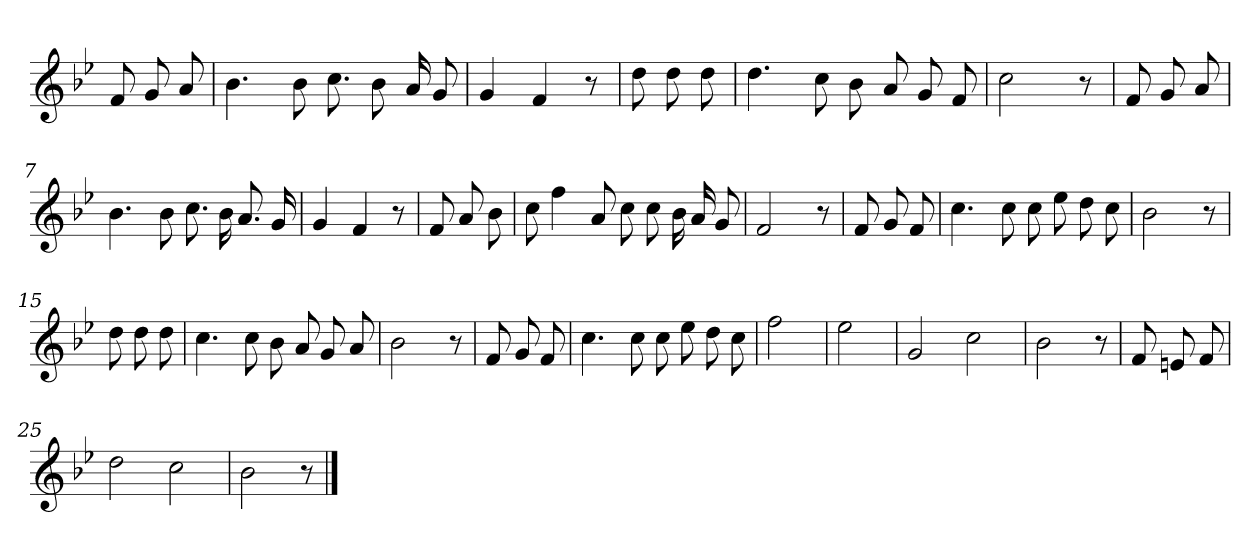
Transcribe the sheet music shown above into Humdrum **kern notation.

**kern
*part1
*staff1
*clefG2
*k[b-e-]
*B-:
=
8f
8g
8a
=1
4.b-
8b-
8.cc
8b-
16a
8g
=2
4g
4f
8r
=3
8dd
8dd
8dd
=4
4.dd
8cc
8b-
8a
8g
8f
=5
2cc
8r
=6
8f
8g
8a
=7
4.b-
8b-
8.cc
16b-
8.a
16g
=8
4g
4f
8r
=9
8f
8a
8b-
=10
8cc
4ff
8a
8cc
8cc
16b-
16a
8g
=11
2f
8r
=12
8f
8g
8f
=13
4.cc
8cc
8cc
8ee-
8dd
8cc
=14
2b-
8r
=15
8dd
8dd
8dd
=16
4.cc
8cc
8b-
8a
8g
8a
=17
2b-
8r
=18
8f
8g
8f
=19
4.cc
8cc
8cc
8ee-
8dd
8cc
=20
2ff
=21
2ee-
=22
2g
2cc
=23
2b-
8r
=24
8f
8en
8f
=25
2dd
2cc
=26
2b-
8r
==
*-
